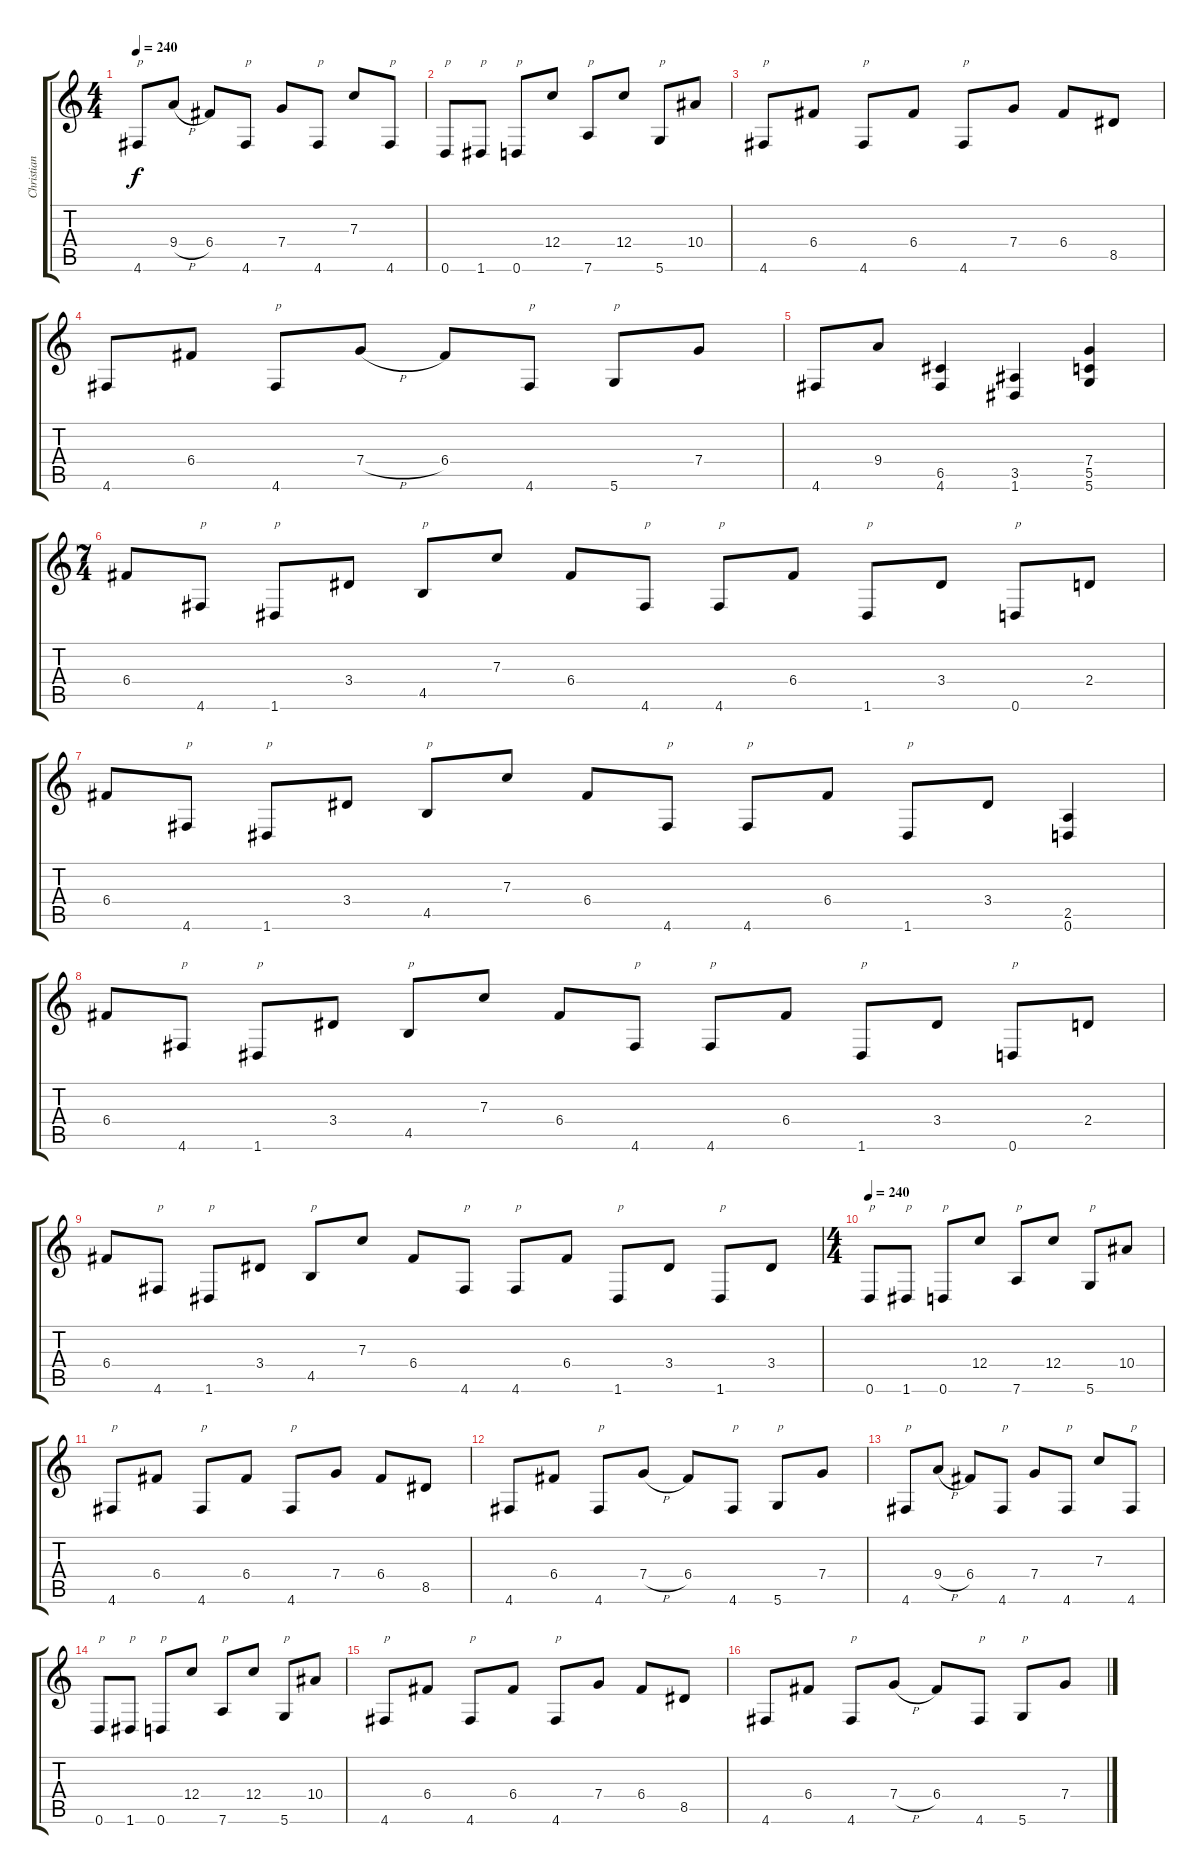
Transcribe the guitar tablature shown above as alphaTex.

\track ("Christian Muenzner" "Christian ") {instrument distortionguitar}
\staff {score tabs}
\tuning (D4 A3 F3 C3 G2 D2) {hide}
\ts (4 4)
\tempo 240
\clef g2
\ks c
4.6.8{txt "p" dy f} 9.4{h}.8 6.4.8 4.6.8{txt "p"} 7.4.8 4.6.8{txt "p"} 7.3.8 4.6.8{txt "p"} |
0.6.8{txt "p"} 1.6.8{txt "p"} 0.6.8{txt "p"} 12.4.8 7.6.8{txt "p"} 12.4.8 5.6.8{txt "p"} 10.4.8 |
4.6.8{txt "p"} 6.4.8 4.6.8{txt "p"} 6.4.8 4.6.8{txt "p"} 7.4.8 6.4.8 8.5.8 |
4.6.8 6.4.8 4.6.8{txt "p"} 7.4{h}.8 6.4.8 4.6.8{txt "p"} 5.6.8{txt "p"} 7.4.8 |
4.6.8 9.4.8 (6.5 4.6).4 (3.5 1.6).4 (7.4 5.5 5.6).4 |
\ts (7 4)
6.4.8 4.6.8{txt "p"} 1.6.8{txt "p"} 3.4.8 4.5.8{txt "p"} 7.3.8 6.4.8 4.6.8{txt "p"} 4.6.8{txt "p"} 6.4.8 1.6.8{txt "p"} 3.4.8 0.6.8{txt "p"} 2.4.8 |
6.4.8 4.6.8{txt "p"} 1.6.8{txt "p"} 3.4.8 4.5.8{txt "p"} 7.3.8 6.4.8 4.6.8{txt "p"} 4.6.8{txt "p"} 6.4.8 1.6.8{txt "p"} 3.4.8 (2.5 0.6).4 |
6.4.8 4.6.8{txt "p"} 1.6.8{txt "p"} 3.4.8 4.5.8{txt "p"} 7.3.8 6.4.8 4.6.8{txt "p"} 4.6.8{txt "p"} 6.4.8 1.6.8{txt "p"} 3.4.8 0.6.8{txt "p"} 2.4.8 |
6.4.8 4.6.8{txt "p"} 1.6.8{txt "p"} 3.4.8 4.5.8{txt "p"} 7.3.8 6.4.8 4.6.8{txt "p"} 4.6.8{txt "p"} 6.4.8 1.6.8{txt "p"} 3.4.8 1.6.8{txt "p"} 3.4.8 |
\ts (4 4)
\tempo 240
0.6.8{txt "p"} 1.6.8{txt "p"} 0.6.8{txt "p"} 12.4.8 7.6.8{txt "p"} 12.4.8 5.6.8{txt "p"} 10.4.8 |
4.6.8{txt "p"} 6.4.8 4.6.8{txt "p"} 6.4.8 4.6.8{txt "p"} 7.4.8 6.4.8 8.5.8 |
4.6.8 6.4.8 4.6.8{txt "p"} 7.4{h}.8 6.4.8 4.6.8{txt "p"} 5.6.8{txt "p"} 7.4.8 |
4.6.8{txt "p"} 9.4{h}.8 6.4.8 4.6.8{txt "p"} 7.4.8 4.6.8{txt "p"} 7.3.8 4.6.8{txt "p"} |
0.6.8{txt "p"} 1.6.8{txt "p"} 0.6.8{txt "p"} 12.4.8 7.6.8{txt "p"} 12.4.8 5.6.8{txt "p"} 10.4.8 |
4.6.8{txt "p"} 6.4.8 4.6.8{txt "p"} 6.4.8 4.6.8{txt "p"} 7.4.8 6.4.8 8.5.8 |
4.6.8 6.4.8 4.6.8{txt "p"} 7.4{h}.8 6.4.8 4.6.8{txt "p"} 5.6.8{txt "p"} 7.4.8
